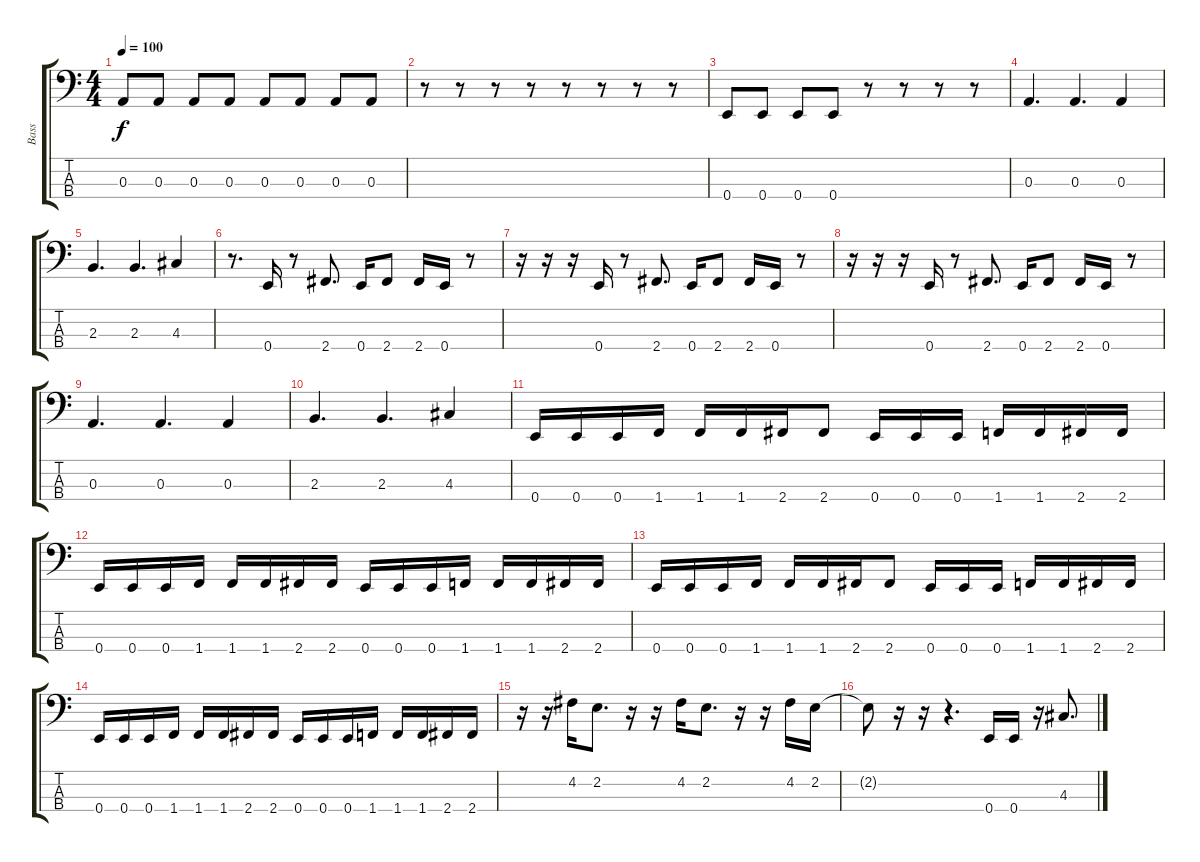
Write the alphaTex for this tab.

\track ("Bass" "Bass") {instrument electricbasspick}
\staff {score tabs}
\tuning (G2 D2 A1 E1) {hide}
\ts (4 4)
\tempo 100
\clef f4
\ks c
0.3.8{dy f} 0.3.8 0.3.8 0.3.8 0.3.8 0.3.8 0.3.8 0.3.8 |
r.8 r.8 r.8 r.8 r.8 r.8 r.8 r.8 |
0.4.8 0.4.8 0.4.8 0.4.8 r.8 r.8 r.8 r.8 |
0.3.4{d} 0.3.4{d} 0.3.4 |
2.3.4{d} 2.3.4{d} 4.3.4 |
r.8{d} 0.4.16 r.8 2.4.8{d} 0.4.16 2.4.8 2.4.16 0.4.16 r.8 |
r.16 r.16 r.16 0.4.16 r.8 2.4.8{d} 0.4.16 2.4.8 2.4.16 0.4.16 r.8 |
r.16 r.16 r.16 0.4.16 r.8 2.4.8{d} 0.4.16 2.4.8 2.4.16 0.4.16 r.8 |
0.3.4{d} 0.3.4{d} 0.3.4 |
2.3.4{d} 2.3.4{d} 4.3.4 |
0.4.16 0.4.16 0.4.16 1.4.16 1.4.16 1.4.16 2.4.16 2.4.8 0.4.16 0.4.16 0.4.16 1.4.16 1.4.16 2.4.16 2.4.16 |
0.4.16 0.4.16 0.4.16 1.4.16 1.4.16 1.4.16 2.4.16 2.4.16 0.4.16 0.4.16 0.4.16 1.4.16 1.4.16 1.4.16 2.4.16 2.4.16 |
0.4.16 0.4.16 0.4.16 1.4.16 1.4.16 1.4.16 2.4.16 2.4.8 0.4.16 0.4.16 0.4.16 1.4.16 1.4.16 2.4.16 2.4.16 |
0.4.16 0.4.16 0.4.16 1.4.16 1.4.16 1.4.16 2.4.16 2.4.16 0.4.16 0.4.16 0.4.16 1.4.16 1.4.16 1.4.16 2.4.16 2.4.16 |
r.16 r.16 4.2.16 2.2.8{d} r.16 r.16 4.2.16 2.2.8{d} r.16 r.16 4.2.16 2.2.16 |
2.2{t}.8 r.16 r.16 r.4{d} 0.4.16 0.4.16 r.16 4.3.8{d}
